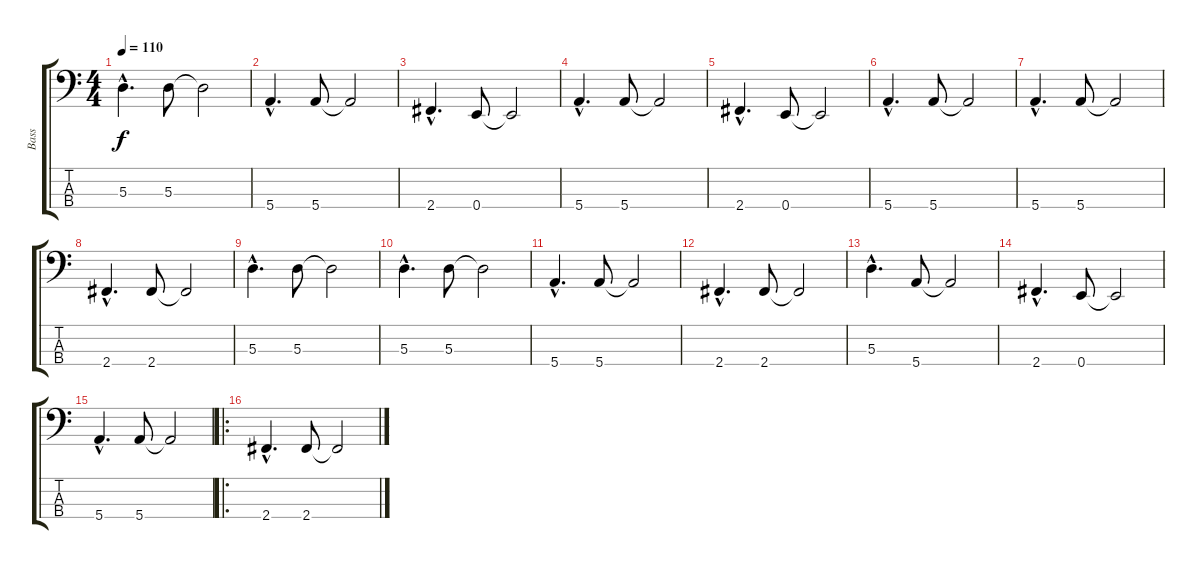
\track ("Bass" "Bass") {instrument electricbassfinger}
\staff {score tabs}
\tuning (G2 D2 A1 E1) {hide}
\ts (4 4)
\tempo 110
\clef f4
\ks c
5.3{hac}.4{d dy f} 5.3.8 5.3{t}.2 |
5.4{hac}.4{d} 5.4.8 5.4{t}.2 |
2.4{hac}.4{d} 0.4.8 0.4{t}.2 |
5.4{hac}.4{d} 5.4.8 5.4{t}.2 |
2.4{hac}.4{d} 0.4.8 0.4{t}.2 |
5.4{hac}.4{d} 5.4.8 5.4{t}.2 |
5.4{hac}.4{d} 5.4.8 5.4{t}.2 |
2.4{hac}.4{d} 2.4.8 2.4{t}.2 |
5.3{hac}.4{d} 5.3.8 5.3{t}.2 |
5.3{hac}.4{d} 5.3.8 5.3{t}.2 |
5.4{hac}.4{d} 5.4.8 5.4{t}.2 |
2.4{hac}.4{d} 2.4.8 2.4{t}.2 |
5.3{hac}.4{d} 5.4.8 5.4{t}.2 |
2.4{hac}.4{d} 0.4.8 0.4{t}.2 |
5.4{hac}.4{d} 5.4.8 5.4{t}.2 |
\ro
2.4{hac}.4{d} 2.4.8 2.4{t}.2
